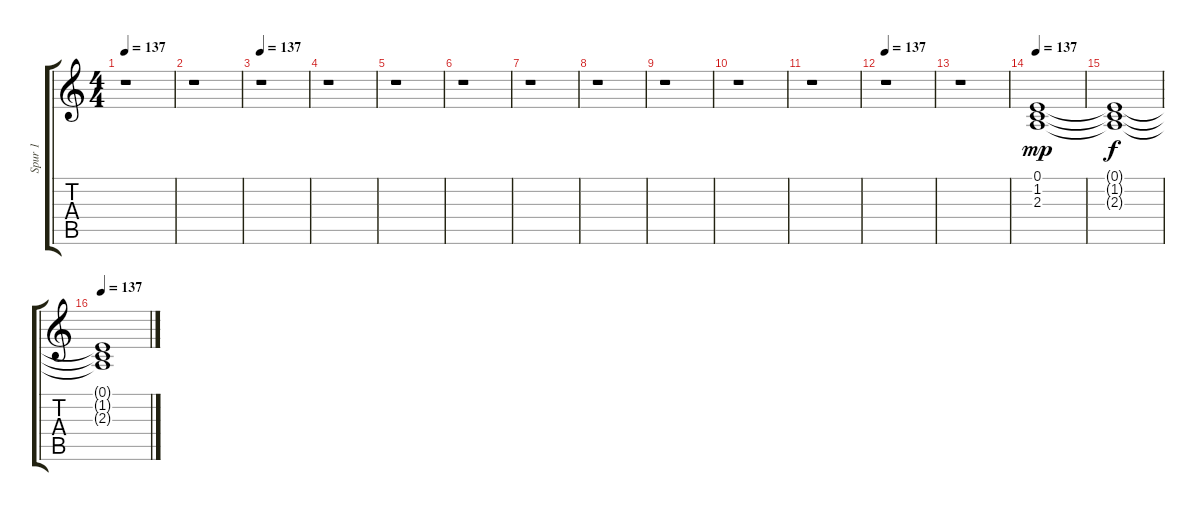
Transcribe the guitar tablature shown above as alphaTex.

\track ("Spur 1" "Spur 1") {instrument pad5bowed}
\staff {score tabs}
\tuning (E4 B3 G3 D3 A2 E2) {hide}
\ts (4 4)
\tempo 137
\clef g2
\ks c
r.1{dy mp instrument pad5bowed} |
r.1 |
\tempo 137
r.1 |
r.1 |
r.1 |
r.1 |
r.1 |
r.1 |
r.1 |
r.1 |
r.1 |
\tempo 137
r.1 |
r.1 |
\tempo 137
(0.1 1.2 2.3).1{volume 13} |
(0.1{t} 1.2{t} 2.3{t}).1{dy f} |
\tempo 137
(0.1{t} 1.2{t} 2.3{t}).1
